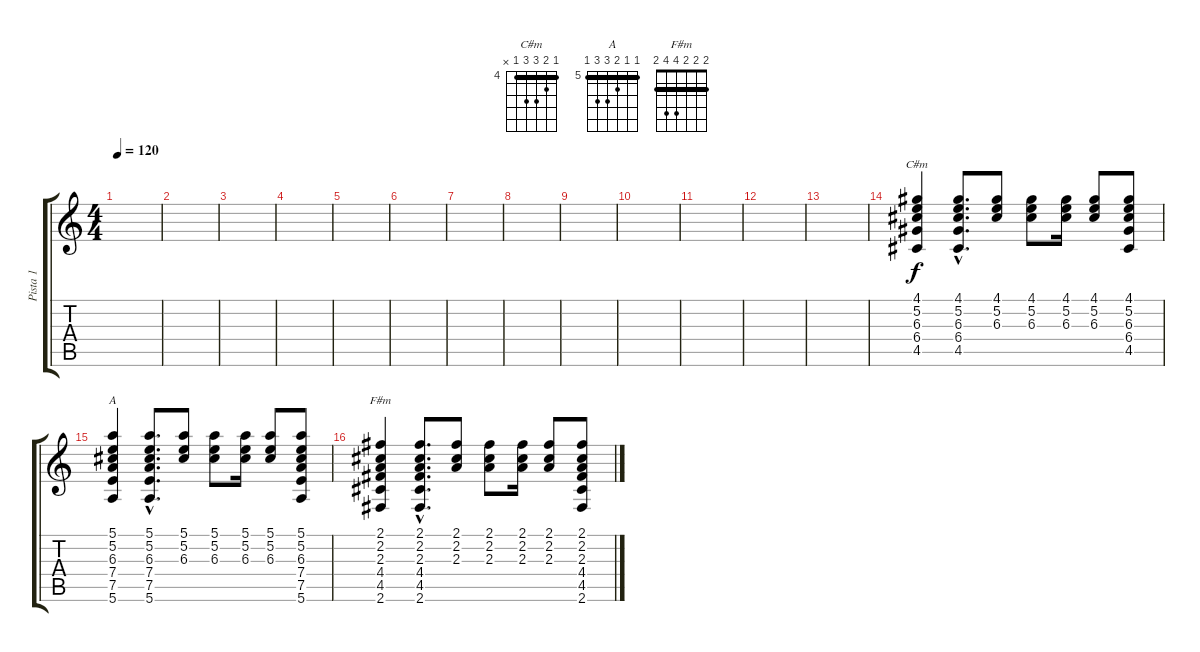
\track ("Pista 1" "Pista 1") {instrument distortionguitar}
\staff {score tabs}
\tuning (E4 B3 G3 D3 A2 E2) {hide}
\chord ("C#m" 4 5 6 6 4 x) {firstfret 4 barre 4}
\chord ("A" 5 5 6 7 7 5) {firstfret 5 barre 5}
\chord ("F#m" 2 2 2 4 4 2) {barre 2}
\ts (4 4)
\tempo 120
\clef g2
\ks c
|
|
|
|
|
|
|
|
|
|
|
|
|
(4.1 5.2 6.3 6.4 4.5).4{ch "C#m"} (4.1{hac} 5.2{hac} 6.3{hac} 6.4{hac} 4.5{hac}).8{d} (4.1 5.2 6.3).8 (4.1 5.2 6.3).8 (4.1 5.2 6.3).16 (4.1 5.2 6.3).8 (4.1 5.2 6.3 6.4 4.5).8 |
(5.1 5.2 6.3 7.4 7.5 5.6).4{ch "A"} (5.1{hac} 5.2{hac} 6.3{hac} 7.4{hac} 7.5{hac} 5.6{hac}).8{d} (5.1 5.2 6.3).8 (5.1 5.2 6.3).8 (5.1 5.2 6.3).16 (5.1 5.2 6.3).8 (5.1 5.2 6.3 7.4 7.5 5.6).8 |
(2.1 2.2 2.3 4.4 4.5 2.6).4{ch "F#m"} (2.1{hac} 2.2{hac} 2.3{hac} 4.4{hac} 4.5{hac} 2.6{hac}).8{d} (2.1 2.2 2.3).8 (2.1 2.2 2.3).8 (2.1 2.2 2.3).16 (2.1 2.2 2.3).8 (2.1 2.2 2.3 4.4 4.5 2.6).8
